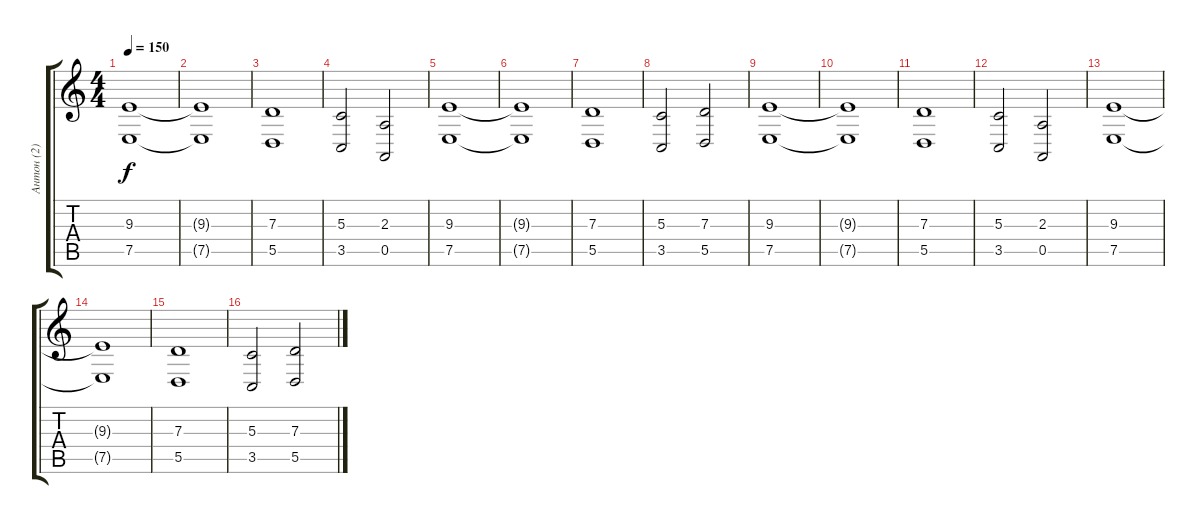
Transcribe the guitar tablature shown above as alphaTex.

\track ("Антон (2) - клавиши" "Антон (2) ") {instrument acousticgrandpiano}
\staff {score tabs}
\tuning (E4 B3 G3 D3 A2 E2) {hide}
\ts (4 4)
\tempo 150
\clef g2
\ks c
(9.3 7.5).1{dy f} |
(9.3{t} 7.5{t}).1 |
(7.3 5.5).1 |
(5.3 3.5).2 (2.3 0.5).2 |
(9.3 7.5).1 |
(9.3{t} 7.5{t}).1 |
(7.3 5.5).1 |
(5.3 3.5).2 (7.3 5.5).2 |
(9.3 7.5).1 |
(9.3{t} 7.5{t}).1 |
(7.3 5.5).1 |
(5.3 3.5).2 (2.3 0.5).2 |
(9.3 7.5).1 |
(9.3{t} 7.5{t}).1 |
(7.3 5.5).1 |
(5.3 3.5).2 (7.3 5.5).2
